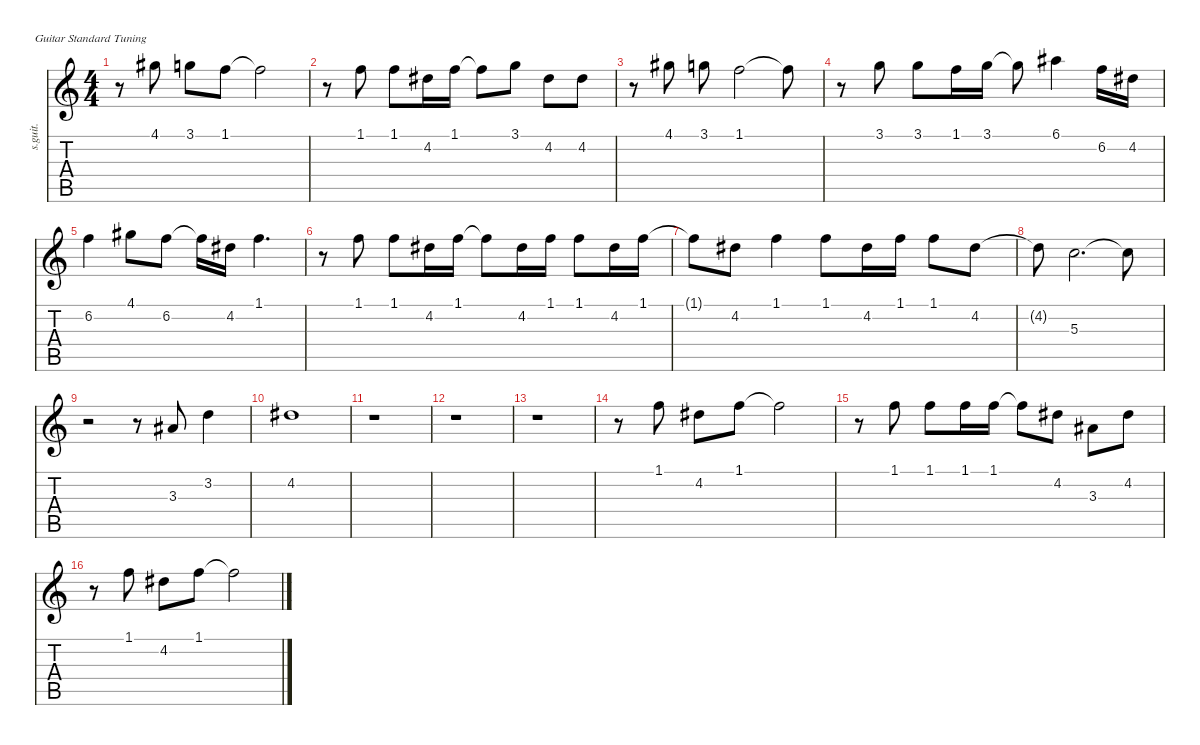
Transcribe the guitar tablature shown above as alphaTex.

\defaultSystemsLayout 4
\hideDynamics
\bracketExtendMode nobrackets
\track ("Vocals" "s.guit.") {instrument overdrivenguitar}
\staff {score tabs}
\tuning (E4 B3 G3 D3 A2 E2)
\ts (4 4)
\tempo (100 hide)
\clef g2
\ks c
r.8{dy f} 4.1{acc #}.8 3.1.8 1.1.8 1.1{t}.2 |
r.8 1.1.8 1.1.8 4.2{acc #}.16 1.1.16 1.1{t}.8 3.1.8 4.2{acc #}.8 4.2{acc #}.8 |
r.8 4.1{acc #}.8 3.1.8 1.1.2 1.1{t}.8 |
r.8 3.1.8 3.1.8 1.1.16 3.1.16 3.1{t}.8 6.1{acc #}.4 6.2.16 4.2{acc #}.16 |
6.2.4 4.1{acc #}.8 6.2.8 6.2{t}.16 4.2{acc #}.16 1.1.4{d} |
r.8 1.1.8 1.1.8 4.2{acc #}.16 1.1.16 1.1{t}.8 4.2{acc #}.16 1.1.16 1.1.8 4.2{acc #}.16 1.1.16 |
1.1{t}.8 4.2{acc #}.8 1.1.4 1.1.8 4.2{acc #}.16 1.1.16 1.1.8 4.2{acc #}.8 |
4.2{t}.8 5.3.2{d} 5.3{t}.8 |
r.2 r.8 3.3{acc #}.8 3.2.4 |
4.2{acc #}.1 |
r.1 |
r.1 |
r.1 |
r.8 1.1.8 4.2{acc #}.8 1.1.8 1.1{t}.2 |
r.8 1.1.8 1.1.8 1.1.16 1.1.16 1.1{t}.8 4.2{acc #}.8 3.3{acc #}.8 4.2{acc #}.8 |
r.8 1.1.8 4.2{acc #}.8 1.1.8 1.1{t}.2
